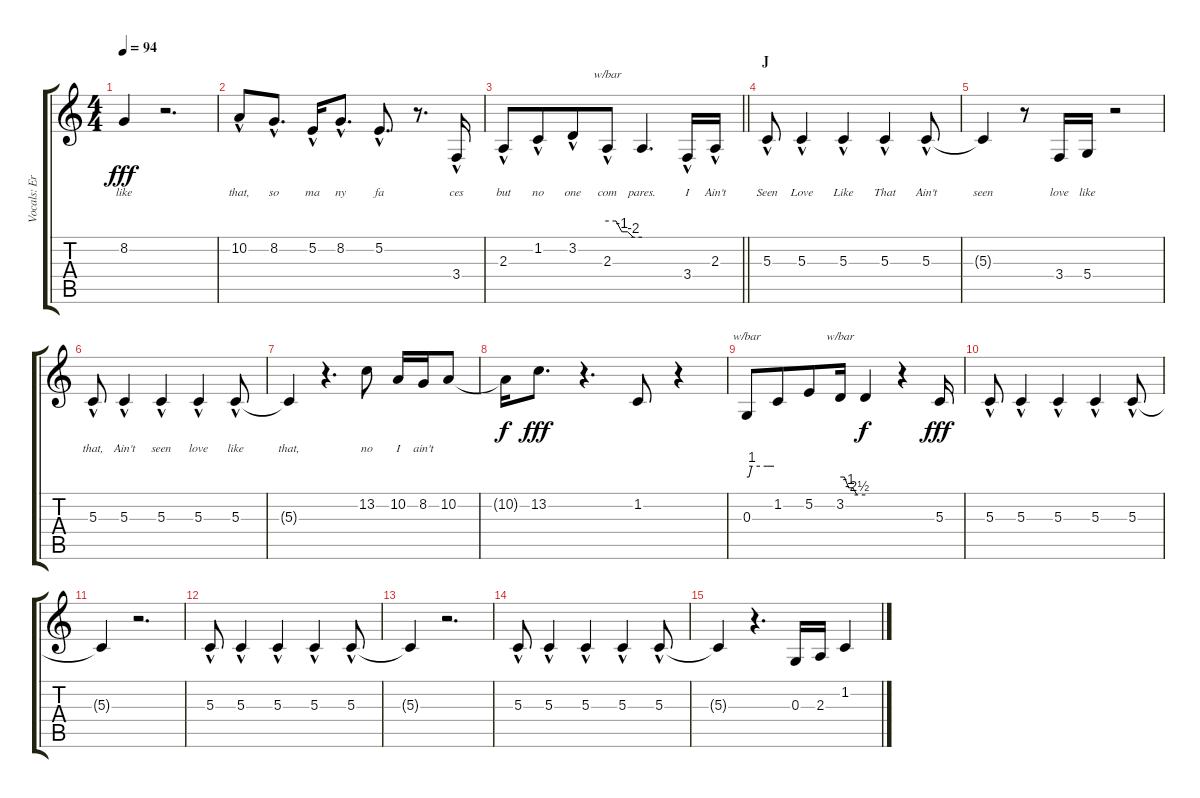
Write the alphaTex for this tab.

\track ("Vocals: Eric" "Vocals: Er") {instrument lead2sawtooth}
\staff {score tabs}
\tuning (E4 B3 G3 D3 A2 E2) {hide}
\ts (4 4)
\tempo 94
\clef g2
\ks c
8.2{t}.4{lyrics (0 "like") lyrics (1 "") lyrics (2 "") lyrics (3 "") lyrics (4 "") dy fff} r.2{d} |
10.2{hac}.8{lyrics (0 "that,") lyrics (1 "") lyrics (2 "") lyrics (3 "") lyrics (4 "")} 8.2{hac}.8{d lyrics (0 "so") lyrics (1 "") lyrics (2 "") lyrics (3 "") lyrics (4 "")} 5.2{hac}.16{lyrics (0 "ma") lyrics (1 "") lyrics (2 "") lyrics (3 "") lyrics (4 "")} 8.2{hac}.8{d lyrics (0 "ny") lyrics (1 "") lyrics (2 "") lyrics (3 "") lyrics (4 "")} 5.2{hac}.8{d lyrics (0 "fa") lyrics (1 "") lyrics (2 "") lyrics (3 "") lyrics (4 "")} r.8{d} 3.4{hac}.16{lyrics (0 "ces") lyrics (1 "") lyrics (2 "") lyrics (3 "") lyrics (4 "")} |
\barLineRight lightlight
2.3{hac}.8{lyrics (0 "but") lyrics (1 "") lyrics (2 "") lyrics (3 "") lyrics (4 "")} 1.2{hac}.8{lyrics (0 "no") lyrics (1 "") lyrics (2 "") lyrics (3 "") lyrics (4 "") beam merge} 3.2{hac}.8{lyrics (0 "one") lyrics (1 "") lyrics (2 "") lyrics (3 "") lyrics (4 "")} 2.3{hac}.8{tbe (custom default 0 0 15 0 25 -4 35 -4 45 -8 60 -8) lyrics (0 "com") lyrics (1 "") lyrics (2 "") lyrics (3 "") lyrics (4 "")} 2.3{t}.4{d lyrics (0 "pares.") lyrics (1 "") lyrics (2 "") lyrics (3 "") lyrics (4 "")} 3.4{hac}.16{lyrics (0 "I") lyrics (1 "") lyrics (2 "") lyrics (3 "") lyrics (4 "")} 2.3{hac}.16{lyrics (0 "Ain't") lyrics (1 "") lyrics (2 "") lyrics (3 "") lyrics (4 "")} |
\section ("" "J")
5.3{hac}.8{lyrics (0 "Seen") lyrics (1 "") lyrics (2 "") lyrics (3 "") lyrics (4 "")} 5.3{hac}.4{lyrics (0 "Love") lyrics (1 "") lyrics (2 "") lyrics (3 "") lyrics (4 "")} 5.3{hac}.4{lyrics (0 "Like") lyrics (1 "") lyrics (2 "") lyrics (3 "") lyrics (4 "")} 5.3{hac}.4{lyrics (0 "That") lyrics (1 "") lyrics (2 "") lyrics (3 "") lyrics (4 "")} 5.3{hac}.8{lyrics (0 "Ain't") lyrics (1 "") lyrics (2 "") lyrics (3 "") lyrics (4 "")} |
5.3{t}.4{lyrics (0 "seen") lyrics (1 "") lyrics (2 "") lyrics (3 "") lyrics (4 "")} r.8 3.4.16{lyrics (0 "love") lyrics (1 "") lyrics (2 "") lyrics (3 "") lyrics (4 "")} 5.4.16{lyrics (0 "like") lyrics (1 "") lyrics (2 "") lyrics (3 "") lyrics (4 "")} r.2 |
5.3{hac}.8{lyrics (0 "that,") lyrics (1 "") lyrics (2 "") lyrics (3 "") lyrics (4 "")} 5.3{hac}.4{lyrics (0 "Ain't") lyrics (1 "") lyrics (2 "") lyrics (3 "") lyrics (4 "")} 5.3{hac}.4{lyrics (0 "seen") lyrics (1 "") lyrics (2 "") lyrics (3 "") lyrics (4 "")} 5.3{hac}.4{lyrics (0 "love") lyrics (1 "") lyrics (2 "") lyrics (3 "") lyrics (4 "")} 5.3{hac}.8{lyrics (0 "like") lyrics (1 "") lyrics (2 "") lyrics (3 "") lyrics (4 "")} |
5.3{t}.4{lyrics (0 "that,") lyrics (1 "") lyrics (2 "") lyrics (3 "") lyrics (4 "")} r.4{d} 13.2.8{lyrics (0 "no") lyrics (1 "") lyrics (2 "") lyrics (3 "") lyrics (4 "")} 10.2.16{lyrics (0 "I") lyrics (1 "") lyrics (2 "") lyrics (3 "") lyrics (4 "")} 8.2.16{lyrics (0 "ain't") lyrics (1 "") lyrics (2 "") lyrics (3 "") lyrics (4 "")} 10.2.8 |
10.2{t}.16{dy f} 13.2.8{d dy fff} r.4{d} 1.2.8 r.4 |
0.3.8{tbe (custom default 0 0 5 0 11 4 45 4 60 4)} 1.2.8{beam merge} 5.2.8 3.2.16{tbe (custom default 0 0 10 0 20 -4 30 -4 40 -10 60 -10)} 3.2{t}.4{dy f} r.4 5.3.16{dy fff} |
5.3{hac}.8 5.3{hac}.4 5.3{hac}.4 5.3{hac}.4 5.3{hac}.8 |
5.3{t}.4 r.2{d} |
5.3{hac}.8 5.3{hac}.4 5.3{hac}.4 5.3{hac}.4 5.3{hac}.8 |
5.3{t}.4 r.2{d} |
5.3{hac}.8 5.3{hac}.4 5.3{hac}.4 5.3{hac}.4 5.3{hac}.8 |
5.3{t}.4 r.4{d} 0.3.16 2.3.16 1.2.4
